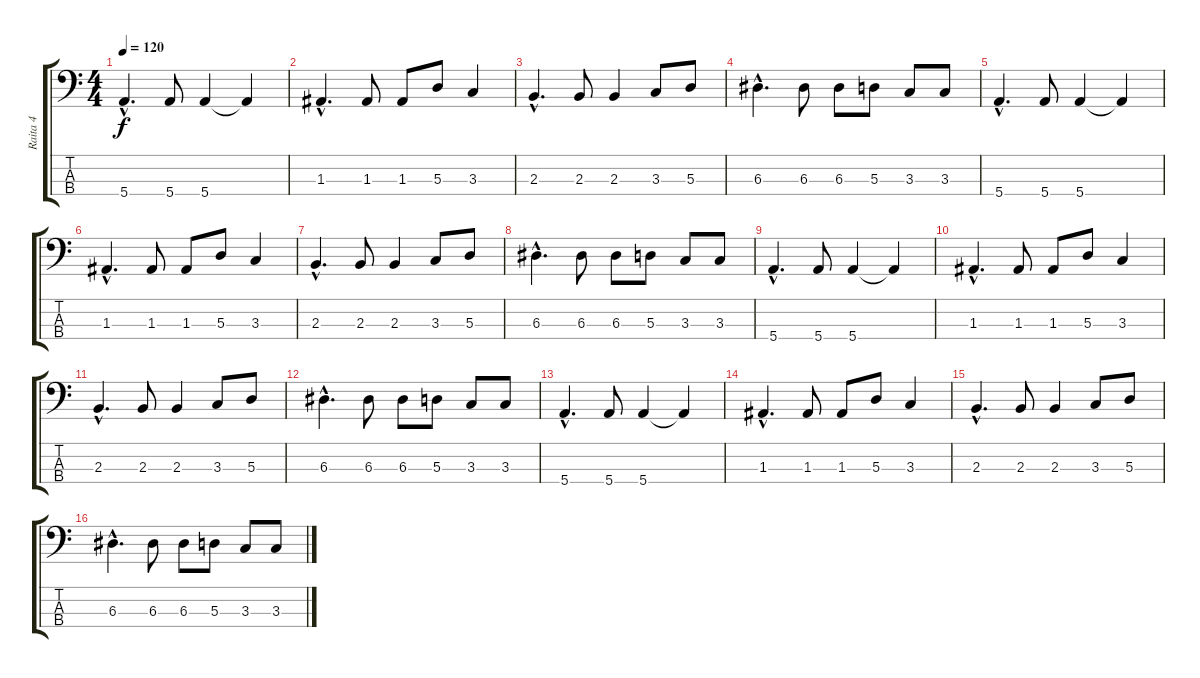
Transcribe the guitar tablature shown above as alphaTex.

\track ("Raita 4" "Raita 4") {instrument electricbassfinger}
\staff {score tabs}
\tuning (G2 D2 A1 E1) {hide}
\ts (4 4)
\tempo 120
\clef f4
\ks c
5.4{hac}.4{d dy f} 5.4.8 5.4.4 5.4{t}.4 |
1.3{hac}.4{d} 1.3.8 1.3.8 5.3.8 3.3.4 |
2.3{hac}.4{d} 2.3.8 2.3.4 3.3.8 5.3.8 |
6.3{hac}.4{d} 6.3.8 6.3.8 5.3.8 3.3.8 3.3.8 |
5.4{hac}.4{d} 5.4.8 5.4.4 5.4{t}.4 |
1.3{hac}.4{d} 1.3.8 1.3.8 5.3.8 3.3.4 |
2.3{hac}.4{d} 2.3.8 2.3.4 3.3.8 5.3.8 |
6.3{hac}.4{d} 6.3.8 6.3.8 5.3.8 3.3.8 3.3.8 |
5.4{hac}.4{d} 5.4.8 5.4.4 5.4{t}.4 |
1.3{hac}.4{d} 1.3.8 1.3.8 5.3.8 3.3.4 |
2.3{hac}.4{d} 2.3.8 2.3.4 3.3.8 5.3.8 |
6.3{hac}.4{d} 6.3.8 6.3.8 5.3.8 3.3.8 3.3.8 |
5.4{hac}.4{d} 5.4.8 5.4.4 5.4{t}.4 |
1.3{hac}.4{d} 1.3.8 1.3.8 5.3.8 3.3.4 |
2.3{hac}.4{d} 2.3.8 2.3.4 3.3.8 5.3.8 |
6.3{hac}.4{d} 6.3.8 6.3.8 5.3.8 3.3.8 3.3.8
